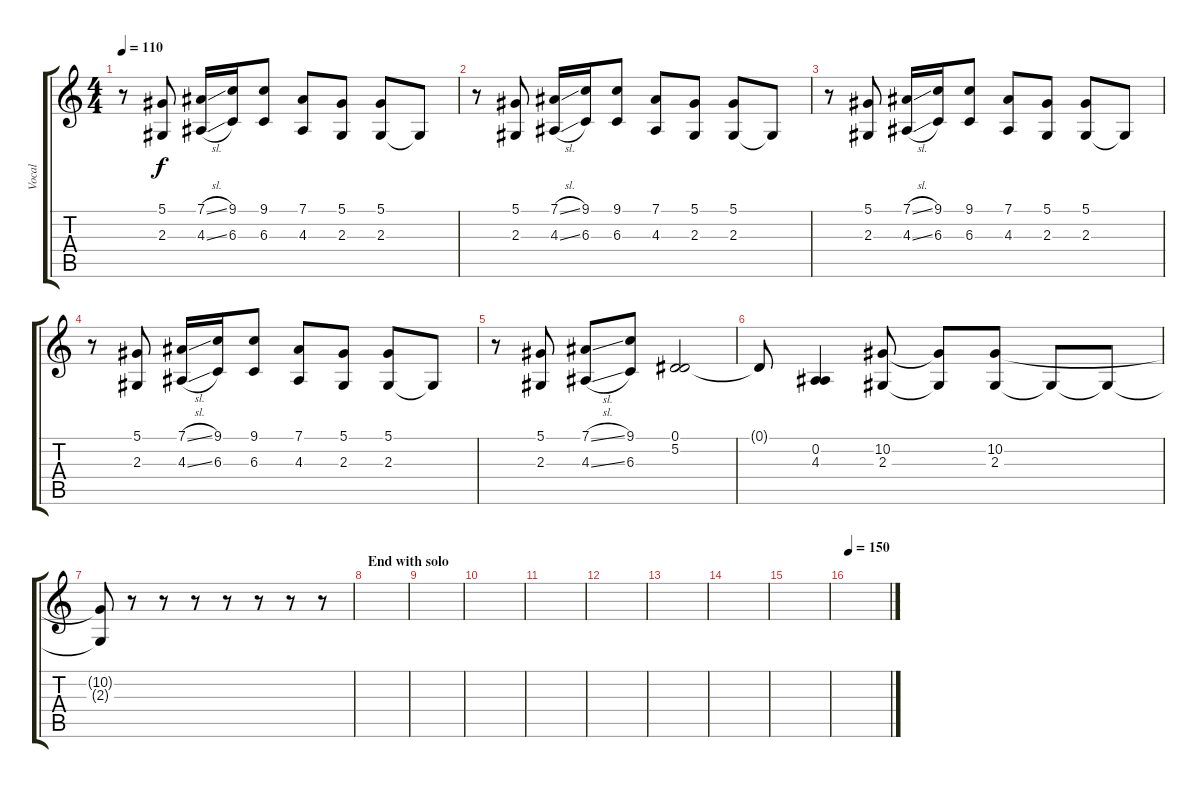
\track ("Vocal" "Vocal") {instrument harmonica}
\staff {score tabs}
\tuning (Eb4 Bb3 Gb3 Db3 Ab2 Eb2) {hide}
\ts (4 4)
\tempo 110
\clef g2
\ks c
r.8{dy f} (5.1 2.3).8 (7.1{sl} 4.3{sl}).16 (9.1 6.3).16 (9.1 6.3).8 (7.1 4.3).8 (5.1 2.3).8 (5.1 2.3).8 2.3{t}.8 |
r.8 (5.1 2.3).8 (7.1{sl} 4.3{sl}).16 (9.1 6.3).16 (9.1 6.3).8 (7.1 4.3).8 (5.1 2.3).8 (5.1 2.3).8 2.3{t}.8 |
r.8 (5.1 2.3).8 (7.1{sl} 4.3{sl}).16 (9.1 6.3).16 (9.1 6.3).8 (7.1 4.3).8 (5.1 2.3).8 (5.1 2.3).8 2.3{t}.8 |
r.8 (5.1 2.3).8 (7.1{sl} 4.3{sl}).16 (9.1 6.3).16 (9.1 6.3).8 (7.1 4.3).8 (5.1 2.3).8 (5.1 2.3).8 2.3{t}.8 |
r.8 (5.1 2.3).8 (7.1{sl} 4.3{sl}).8 (9.1 6.3).8 (0.1 5.2).2 |
0.1{t}.8 (0.2 4.3).4 (10.2 2.3).8 (10.2{t} 2.3{t}).8 (10.2 2.3).8 2.3{t}.8 2.3{t}.8 |
(10.2{t} 2.3{t}).8 r.8 r.8 r.8 r.8 r.8 r.8 r.8 |
\section ("" "End with solo")
|
|
|
|
|
|
|
|
\tempo 150
